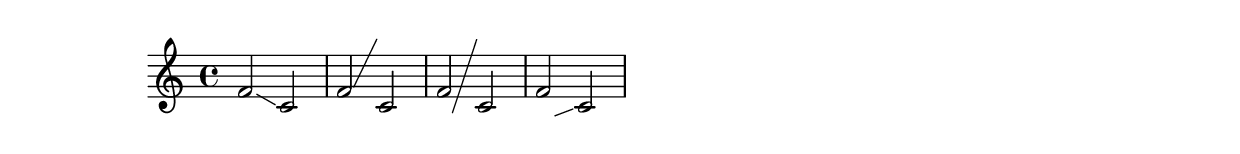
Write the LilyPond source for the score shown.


\header
{
  texidoc = "nested properties may also be reverted. This uses
Scheme list syntax."

}

\version "2.11.15"

\relative {
  f2 \glissando c
  \override Glissando #'bound-details #'right #'Y = #4
  f2 \glissando c |
  \override Glissando #'bound-details #'left #'Y = #-4
  f2 \glissando c
  \displayMusic  \revert Glissando #'(bound-details right Y)
  f2 \glissando c
}


\paper {
  ragged-right = ##t
}
